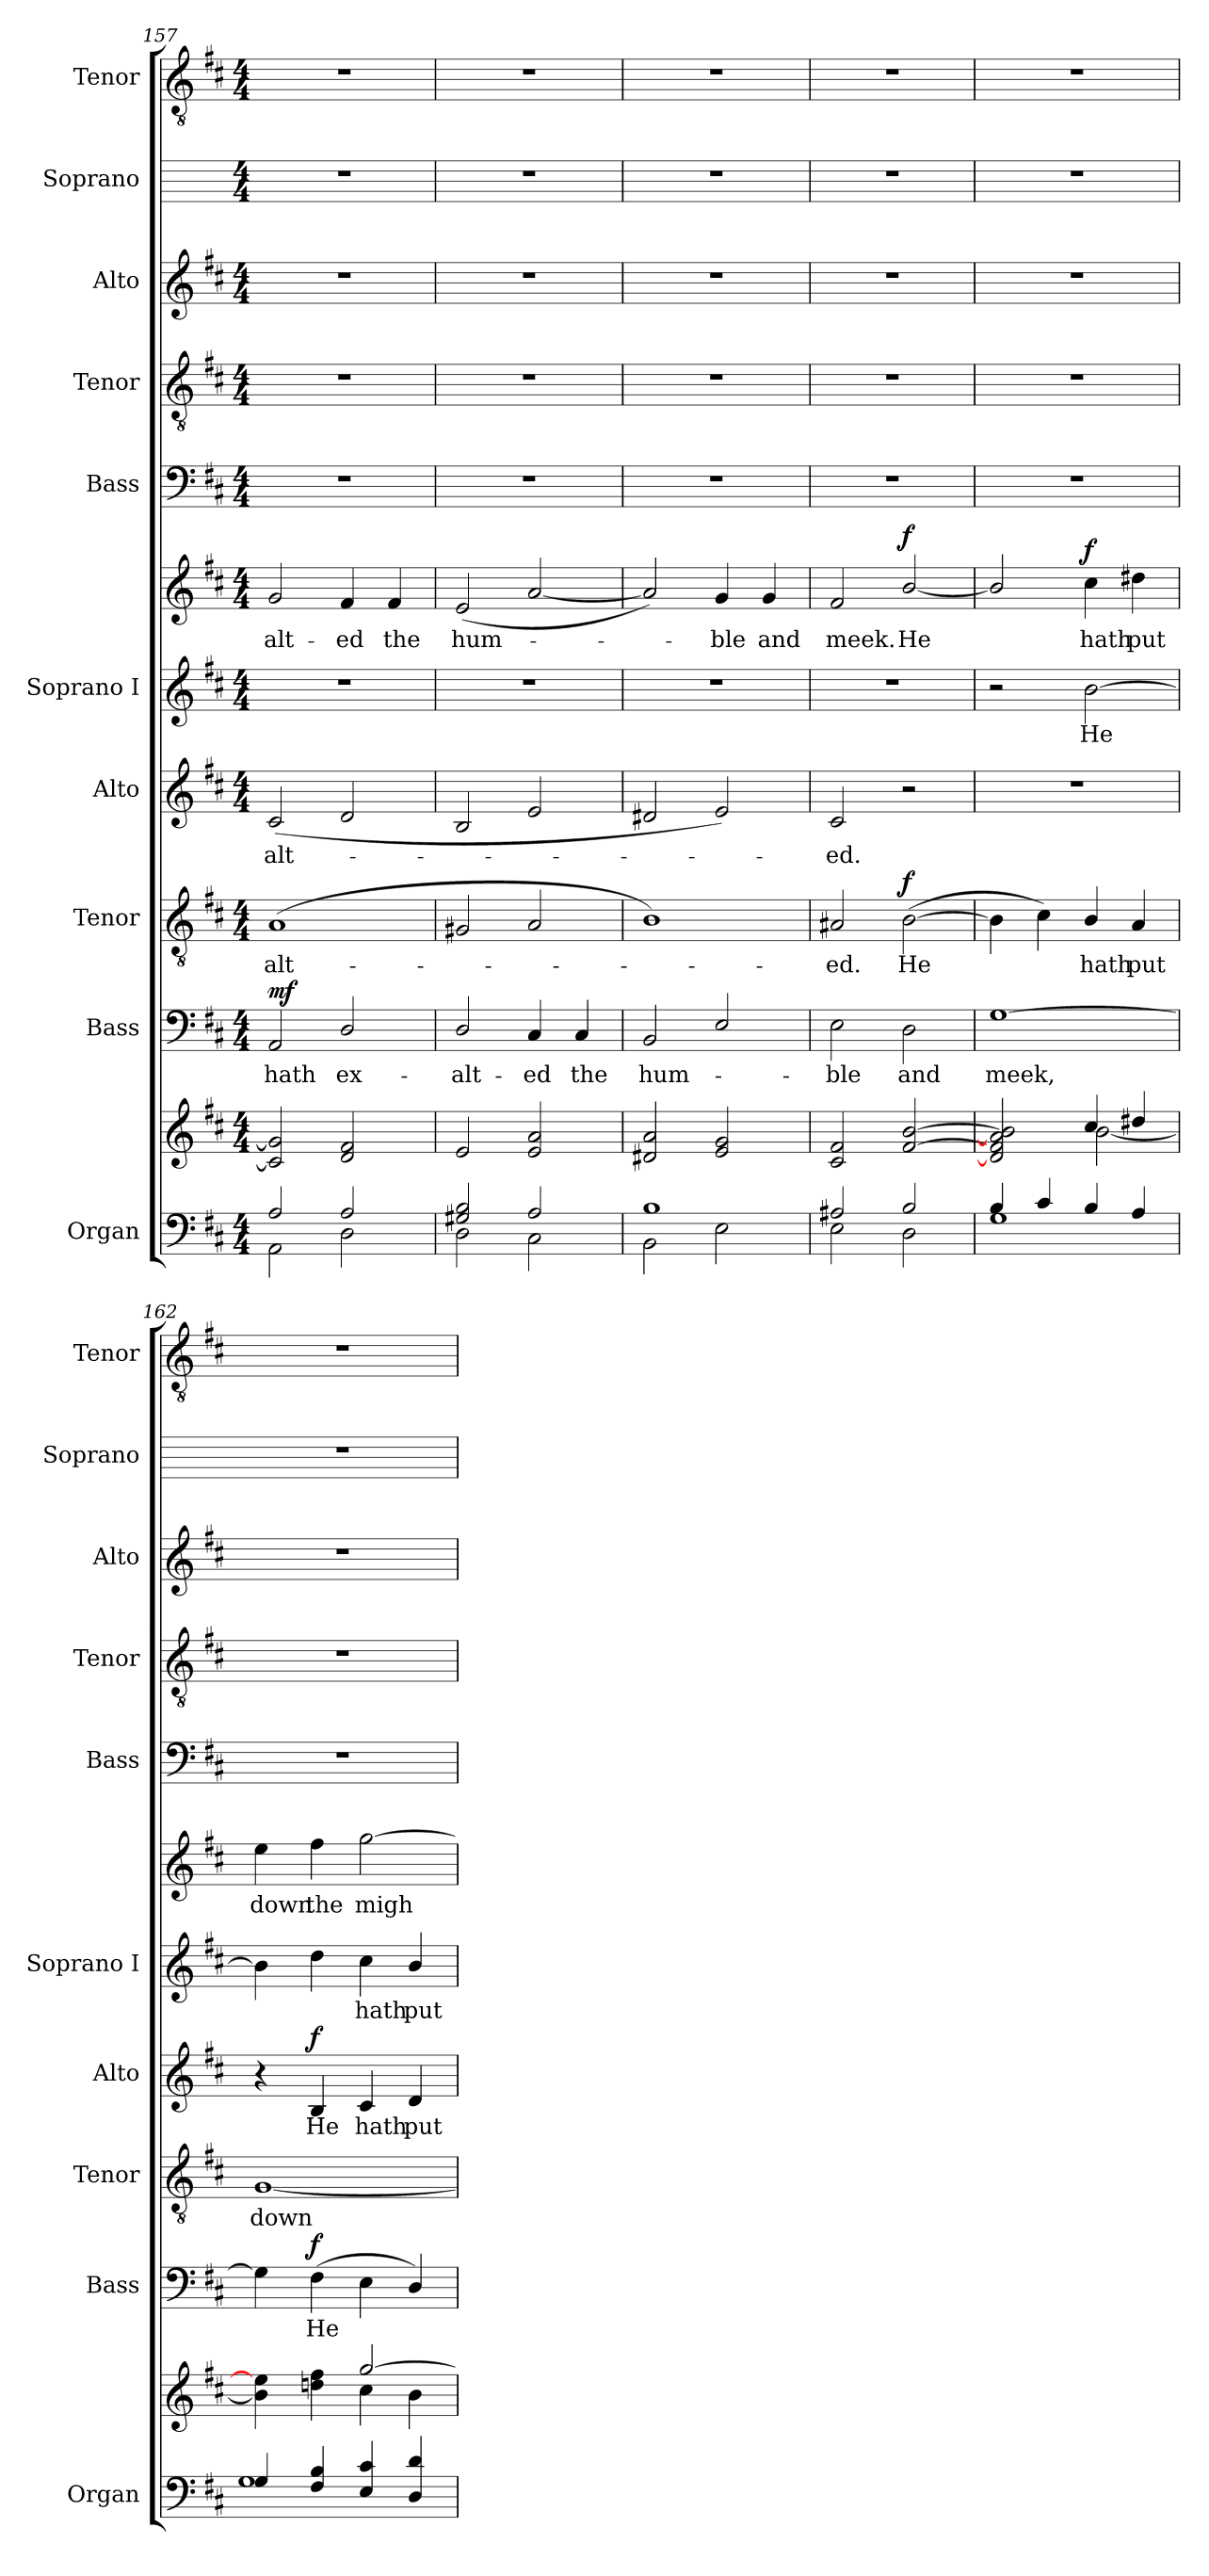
**kern	**kern	**kern	**text	**dynam	**kern	**text	**dynam	**kern	**text	**dynam	**kern	**text	**kern	**text	**dynam	**kern	**kern	**kern	**kern	**kern
*part10	*part10	*part9	*part9	*part9	*part8	*part8	*part8	*part7	*part7	*part7	*part6	*part6	*part6	*part6	*part6	*part5	*part4	*part3	*part2	*part1
*staff12	*staff11	*staff10	*staff10	*staff10	*staff9	*staff9	*staff9	*staff8	*staff8	*staff8	*staff7	*staff7	*staff6	*staff6	*staff6/7	*staff5	*staff4	*staff3	*staff2	*staff1
*I"Organ	*	*I"Bass	*	*	*I"Tenor	*	*	*I"Alto	*	*	*I"Soprano I	*	*	*	*	*I"Bass	*I"Tenor	*I"Alto	*I"Soprano	*I"Tenor
*I'Organ	*	*I'Bass	*	*	*I'Tenor	*	*	*I'Alto	*	*	*I'Soprano I	*	*	*	*	*I'Bass	*I'Tenor	*I'Alto	*I'Soprano	*I'Tenor
*clefF4	*clefG2	*clefF4	*	*	*clefGv2	*	*	*clefG2	*	*	*clefG2	*	*clefG2	*	*	*clefF4	*clefGv2	*clefG2	*	*clefGv2
*k[f#c#]	*k[f#c#]	*k[f#c#]	*	*	*k[f#c#]	*	*	*k[f#c#]	*	*	*k[f#c#]	*	*k[f#c#]	*	*	*k[f#c#]	*k[f#c#]	*k[f#c#]	*	*k[f#c#]
*D:	*D:	*D:	*	*	*D:	*	*	*D:	*	*	*D:	*	*D:	*	*	*D:	*D:	*D:	*	*D:
*M4/4	*M4/4	*M4/4	*	*	*M4/4	*	*	*M4/4	*	*	*M4/4	*	*M4/4	*	*	*M4/4	*M4/4	*M4/4	*M4/4	*M4/4
=157	=157	=157	=157	=157	=157	=157	=157	=157	=157	=157	=157	=157	=157	=157	=157	=157	=157	=157	=157	=157
*^	*^	*	*	*	*	*	*	*	*	*	*	*	*	*	*	*	*	*	*	*
!	!	!	!	!	!LO:LY:b	!LO:DY:b	!	!LO:LY:b	!	!	!LO:LY:b	!	!	!	!	!LO:LY:b	!	!	!	!	!	!
2A/	2AA\	2c#/] 2g/]	2ryy	2AA	hath	mf	(<1A	-alt-	.	(<2c#	-alt-	.	1r	.	2g	-alt-	.	1r	1r	1r	1r	1r
!	!	!	!	!	!LO:LY:b	!	!	!	!	!	!	!	!	!	!	!LO:LY:b	!	!	!	!	!	!
2A/	2D\	2d/ 2f#/	2ryy	2D/	ex-	.	.	.	.	2d	.	.	.	.	4f#	-ed	.	.	.	.	.	.
!	!	!	!	!	!	!	!	!	!	!	!	!	!	!	!	!LO:LY:b	!	!	!	!	!	!
.	.	.	.	.	.	.	.	.	.	.	.	.	.	.	4f#	the	.	.	.	.	.	.
=158	=158	=158	=158	=158	=158	=158	=158	=158	=158	=158	=158	=158	=158	=158	=158	=158	=158	=158	=158	=158	=158	=158
!	!	!	!	!	!LO:LY:b	!	!	!	!	!	!	!	!	!	!	!LO:LY:b	!	!	!	!	!	!
2G#X/ 2B/	2D\	2e/	2ryy	2D/	-alt-	.	2G#X	.	.	2B	.	.	1r	.	(<2e	hum-	.	1r	1r	1r	1r	1r
!	!	!	!	!	!LO:LY:b	!	!	!	!	!	!	!	!	!	!	!	!	!	!	!	!	!
2A/	2C#\	2e/ 2a/	2ryy	4C#	-ed	.	2A	.	.	2e	.	.	.	.	[2a	.	.	.	.	.	.	.
!	!	!	!	!	!LO:LY:b	!	!	!	!	!	!	!	!	!	!	!	!	!	!	!	!	!
.	.	.	.	4C#	the	.	.	.	.	.	.	.	.	.	.	.	.	.	.	.	.	.
=159	=159	=159	=159	=159	=159	=159	=159	=159	=159	=159	=159	=159	=159	=159	=159	=159	=159	=159	=159	=159	=159	=159
!	!	!	!	!	!LO:LY:b	!	!	!	!	!	!	!	!	!	!	!	!	!	!	!	!	!
1B/	2BB\	2d#X/ 2a/	2ryy	2BB	hum-	.	1B)	.	.	2d#X	.	.	1r	.	2a])	.	.	1r	1r	1r	1r	1r
!	!	!	!	!	!	!	!	!	!	!	!	!	!	!	!	!LO:LY:b	!	!	!	!	!	!
.	2E\	2e/ 2g/	2ryy	2E/	.	.	.	.	.	2e)	.	.	.	.	4g	ble	.	.	.	.	.	.
!	!	!	!	!	!	!	!	!	!	!	!	!	!	!	!	!LO:LY:b	!	!	!	!	!	!
.	.	.	.	.	.	.	.	.	.	.	.	.	.	.	4g	and	.	.	.	.	.	.
=160	=160	=160	=160	=160	=160	=160	=160	=160	=160	=160	=160	=160	=160	=160	=160	=160	=160	=160	=160	=160	=160	=160
!	!	!	!	!	!LO:LY:b	!	!	!LO:LY:b	!	!	!LO:LY:b	!	!	!	!	!LO:LY:b	!	!	!	!	!	!
2A#X/	2E\	2c#/ 2f#/	1ryy	2E	ble	.	2A#X	ed.	.	2c#	ed.	.	1r	.	2f#	meek.	.	1r	1r	1r	1r	1r
!	!	!	!	!	!LO:LY:b	!	!	!LO:LY:b	!LO:DY:b	!	!	!	!	!	!	!LO:LY:b	!LO:DY:b	!	!	!	!	!
2B/	2D\	[2f#/ [2b/	.	2D	and	.	(>[2B	He	f	2r	.	.	.	.	[2b/	He	f	.	.	.	.	.
=161	=161	=161	=161	=161	=161	=161	=161	=161	=161	=161	=161	=161	=161	=161	=161	=161	=161	=161	=161	=161	=161	=161
!	!	!	!	!	!LO:LY:b	!	!	!	!	!	!	!	!	!	!	!	!	!	!	!	!	!
4B/	1G\	2d#/] 2f#/] 2a/] 2b/]	2ryy	[1G	meek,	.	4B]	.	.	1r	.	.	2r	.	2b/]	.	.	1r	1r	1r	1r	1r
4c#/	.	.	.	.	.	.	4c#)	.	.	.	.	.	.	.	.	.	.	.	.	.	.	.
!	!	!	!	!	!	!	!	!LO:LY:b	!	!	!	!	!	!LO:LY:b	!	!LO:LY:b	!LO:DY:b=2	!	!	!	!	!
4B/	.	4cc#/	[2b\	.	.	.	4B/	hath	.	.	.	.	[2b	He	4cc#	hath	f	.	.	.	.	.
!	!	!	!	!	!	!	!	!LO:LY:b	!	!	!	!	!	!	!	!LO:LY:b	!	!	!	!	!	!
4A/	.	4dd#X/	.	.	.	.	4A	put	.	.	.	.	.	.	4dd#X	put	.	.	.	.	.	.
=162	=162	=162	=162	=162	=162	=162	=162	=162	=162	=162	=162	=162	=162	=162	=162	=162	=162	=162	=162	=162	=162	=162
!	!	!	!	!	!	!	!	!LO:LY:b	!	!	!	!	!	!	!	!LO:LY:b	!	!	!	!	!	!
4G/	1G\	2ryy	4b\] 4ee\]	4G]	.	.	[1G	down	.	4r	.	.	4b]	.	4ee	down	.	1r	1r	1r	1r	1r
!	!	!	!	!	!LO:LY:b	!LO:DY:b	!	!	!	!	!LO:LY:b	!LO:DY:b	!	!	!	!LO:LY:b	!	!	!	!	!	!
4F#/ 4B/	.	.	4ddn\ 4ff#\	(>4F#	He	f	.	.	.	4B	He	f	4dd	.	4ff#	the	.	.	.	.	.	.
!	!	!	!	!	!	!	!	!	!	!	!LO:LY:b	!	!	!LO:LY:b	!	!LO:LY:b	!	!	!	!	!	!
4E/ 4c#/	.	[2gg/	4cc#\	4E	.	.	.	.	.	4c#	hath	.	4cc#	hath	[2gg	migh-	.	.	.	.	.	.
!	!	!	!	!	!	!	!	!	!	!	!LO:LY:b	!	!	!LO:LY:b	!	!	!	!	!	!	!	!
4D/ 4d/	.	.	4b\	4D/)	.	.	.	.	.	4d	put	.	4b/	put	.	.	.	.	.	.	.	.
*v	*v	*	*	*	*	*	*	*	*	*	*	*	*	*	*	*	*	*	*	*	*	*
*	*v	*v	*	*	*	*	*	*	*	*	*	*	*	*	*	*	*	*	*	*	*
=	=	=	=	=	=	=	=	=	=	=	=	=	=	=	=	=	=	=	=	=
*-	*-	*-	*-	*-	*-	*-	*-	*-	*-	*-	*-	*-	*-	*-	*-	*-	*-	*-	*-	*-
